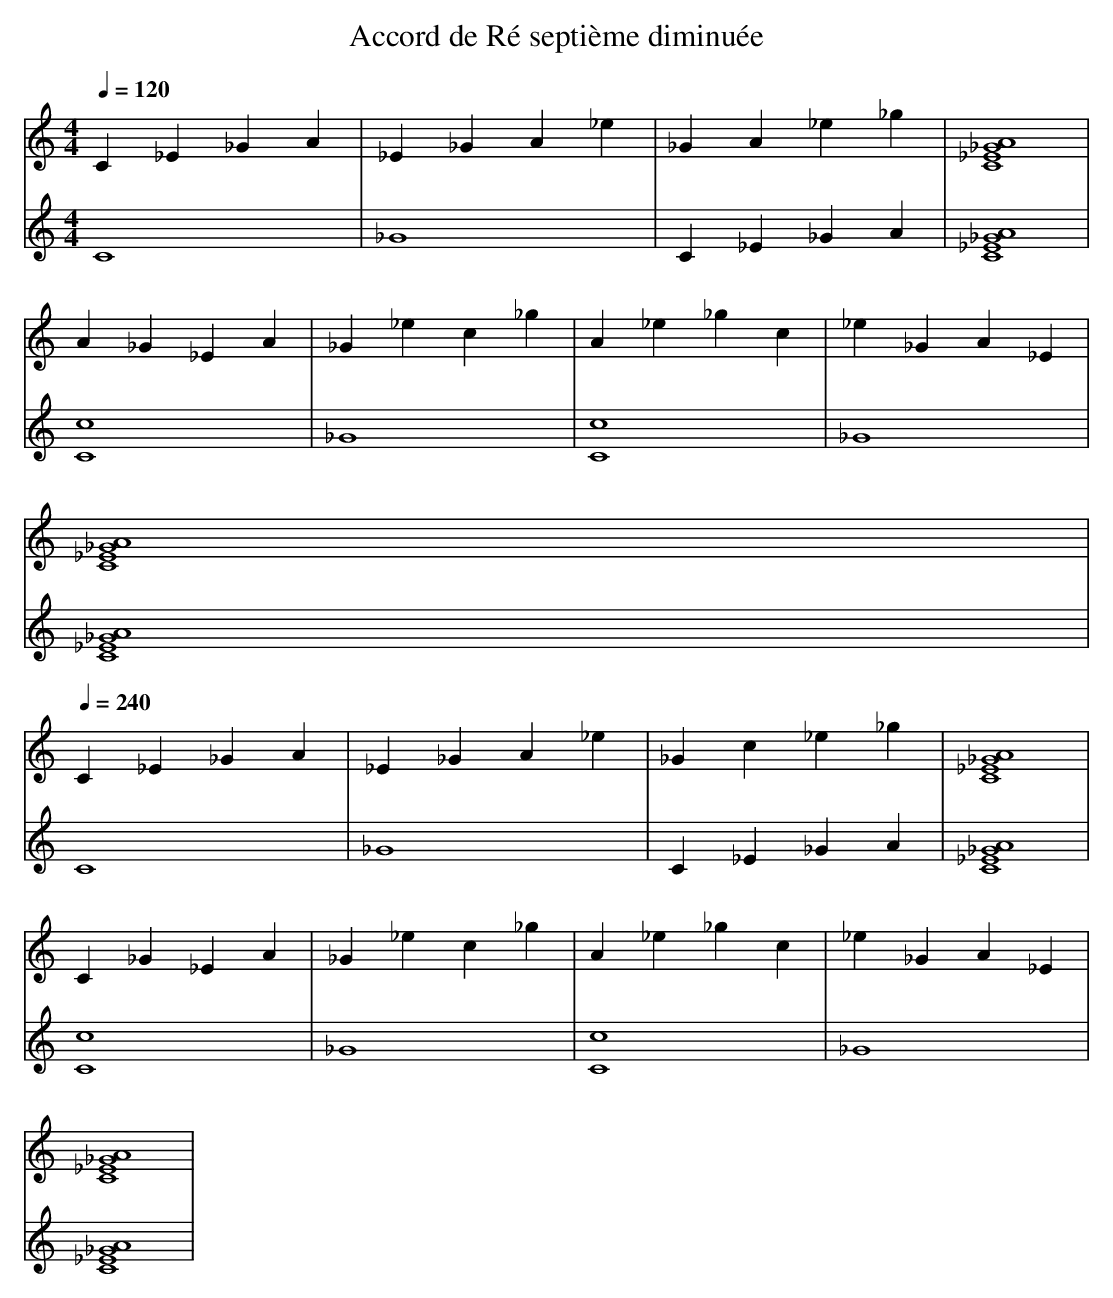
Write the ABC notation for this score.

X:1
T:Accord de Ré septième diminuée
M: 4/4
L: 1/4
Q:1/4=120
K:C
V:1
C _E _G A | _E _G A _e | _G A _e _g | [C4 _E4 _G4 A4] |
A _G _E A | _G _e c _g | A _e _g c | _e _G A _E |
[C4 _E4 _G4 A4] |
Q:1/4=240
C _E _G A | _E _G A _e | _G c _e _g | [C4 _E4 _G4 A4] |
C _G _E A | _G _e c _g | A _e _g c | _e _G A _E |
[C4 _E4 _G4 A4] |
V:2
C4 | _G4 | C _E _G A | [C4 _E4 _G4 A4] |
[C4 c4] | _G4 | [C4 c4] | _G4 |
[C4 _E4 _G4 A4] |
Q:1/4=240
C4 | _G4 | C _E _G A | [C4 _E4 _G4 A4] |
[C4 c4] | _G4 | [C4 c4] | _G4 |
[C4 _E4 _G4 A4] |
